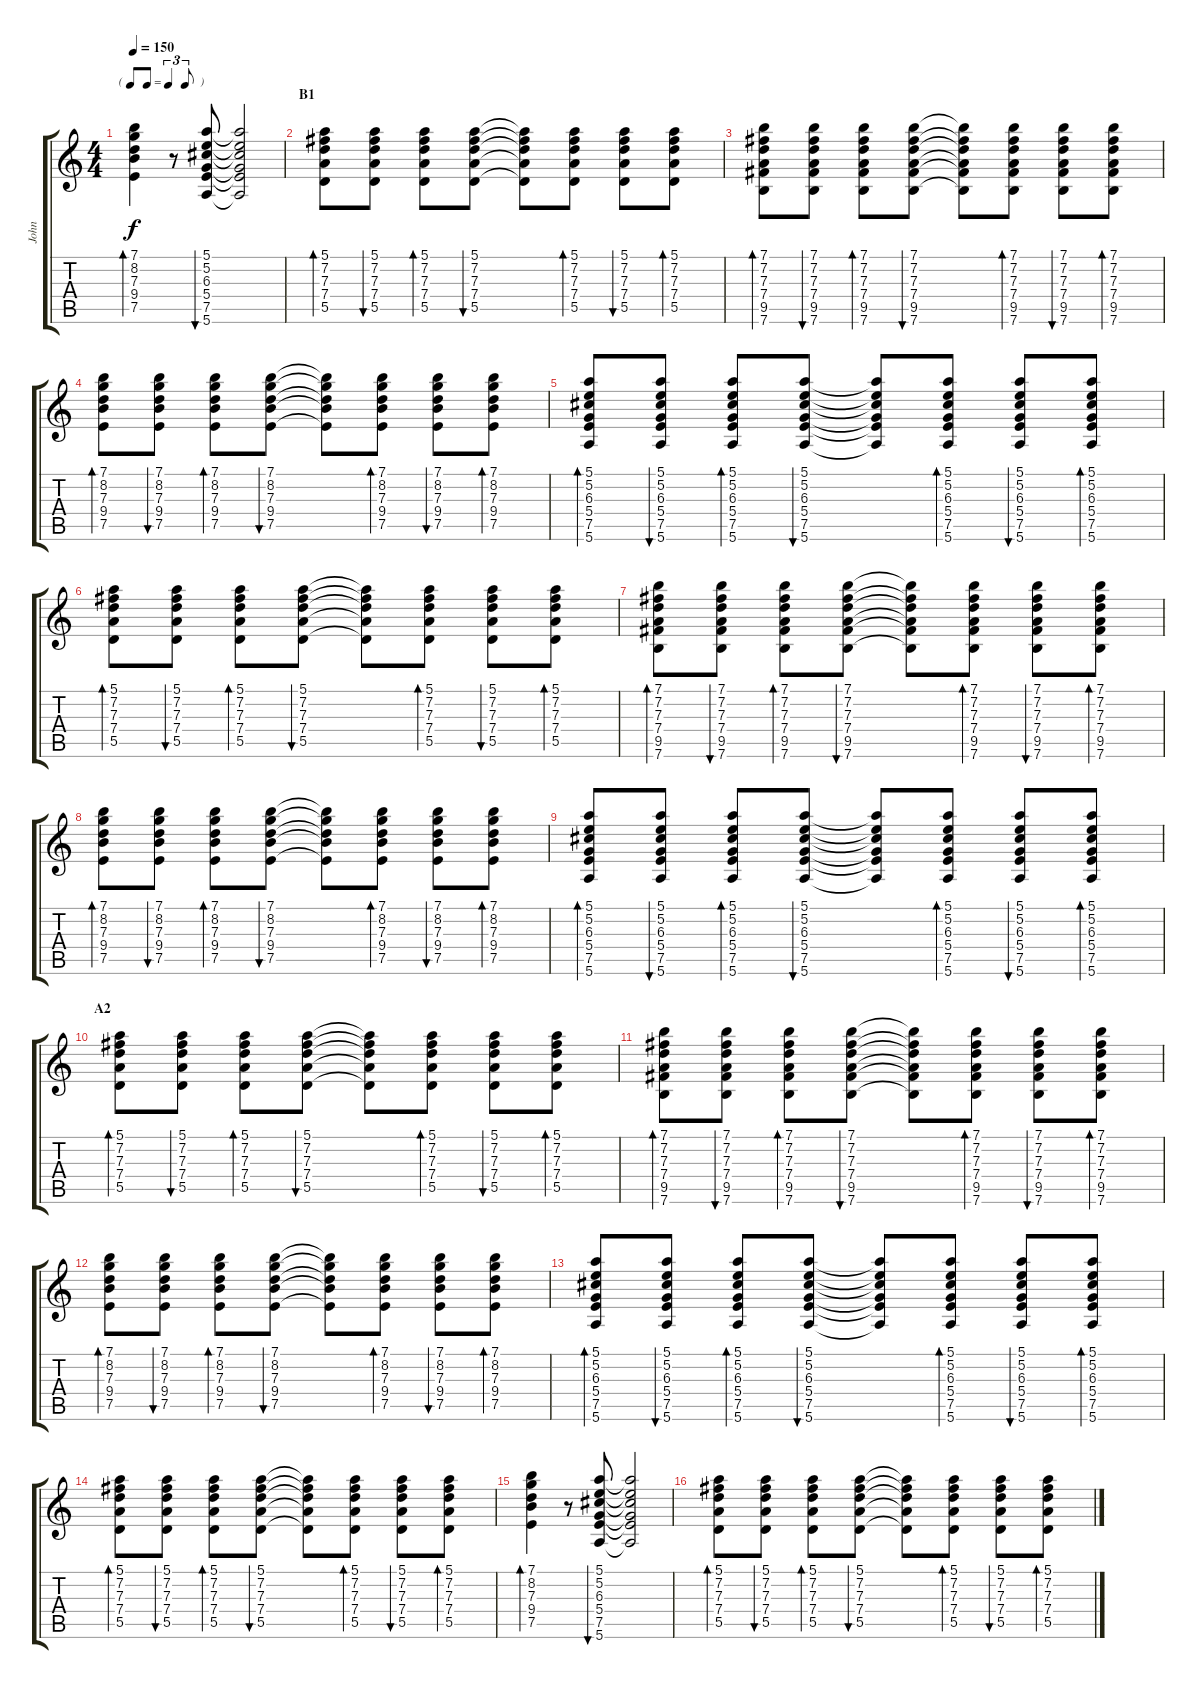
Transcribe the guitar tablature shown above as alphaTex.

\track ("John" "John") {instrument acousticguitarsteel}
\staff {score tabs}
\tuning (E4 B3 G3 D3 A2 E2) {hide}
\ts (4 4)
\tf triplet8th
\tempo 150
\clef g2
\ks c
(7.1 8.2 7.3 9.4 7.5).4{bd 60 dy f} r.8 (5.1 5.2 6.3 5.4 7.5 5.6).8{bu 60} (5.1{t} 5.2{t} 6.3{t} 5.4{t} 7.5{t} 5.6{t}).2 |
\section ("" "B1")
(5.1 7.2 7.3 7.4 5.5).8{bd 60} (5.1 7.2 7.3 7.4 5.5).8{bu 60} (5.1 7.2 7.3 7.4 5.5).8{bd 60} (5.1 7.2 7.3 7.4 5.5).8{bu 60} (5.1{t} 7.2{t} 7.3{t} 7.4{t} 5.5{t}).8 (5.1 7.2 7.3 7.4 5.5).8{bd 60} (5.1 7.2 7.3 7.4 5.5).8{bu 60} (5.1 7.2 7.3 7.4 5.5).8{bd 60} |
(7.1 7.2 7.3 7.4 9.5 7.6).8{bd 60} (7.1 7.2 7.3 7.4 9.5 7.6).8{bu 60} (7.1 7.2 7.3 7.4 9.5 7.6).8{bd 60} (7.1 7.2 7.3 7.4 9.5 7.6).8{bu 60} (7.1{t} 7.2{t} 7.3{t} 7.4{t} 9.5{t} 7.6{t}).8 (7.1 7.2 7.3 7.4 9.5 7.6).8{bd 60} (7.1 7.2 7.3 7.4 9.5 7.6).8{bu 60} (7.1 7.2 7.3 7.4 9.5 7.6).8{bd 60} |
(7.1 8.2 7.3 9.4 7.5).8{bd 60} (7.1 8.2 7.3 9.4 7.5).8{bu 60} (7.1 8.2 7.3 9.4 7.5).8{bd 60} (7.1 8.2 7.3 9.4 7.5).8{bu 60} (7.1{t} 8.2{t} 7.3{t} 9.4{t} 7.5{t}).8 (7.1 8.2 7.3 9.4 7.5).8{bd 60} (7.1 8.2 7.3 9.4 7.5).8{bu 60} (7.1 8.2 7.3 9.4 7.5).8{bd 60} |
(5.1 5.2 6.3 5.4 7.5 5.6).8{bd 60} (5.1 5.2 6.3 5.4 7.5 5.6).8{bu 60} (5.1 5.2 6.3 5.4 7.5 5.6).8{bd 60} (5.1 5.2 6.3 5.4 7.5 5.6).8{bu 60} (5.1{t} 5.2{t} 6.3{t} 5.4{t} 7.5{t} 5.6{t}).8 (5.1 5.2 6.3 5.4 7.5 5.6).8{bd 60} (5.1 5.2 6.3 5.4 7.5 5.6).8{bu 60} (5.1 5.2 6.3 5.4 7.5 5.6).8{bd 60} |
(5.1 7.2 7.3 7.4 5.5).8{bd 60} (5.1 7.2 7.3 7.4 5.5).8{bu 60} (5.1 7.2 7.3 7.4 5.5).8{bd 60} (5.1 7.2 7.3 7.4 5.5).8{bu 60} (5.1{t} 7.2{t} 7.3{t} 7.4{t} 5.5{t}).8 (5.1 7.2 7.3 7.4 5.5).8{bd 60} (5.1 7.2 7.3 7.4 5.5).8{bu 60} (5.1 7.2 7.3 7.4 5.5).8{bd 60} |
(7.1 7.2 7.3 7.4 9.5 7.6).8{bd 60} (7.1 7.2 7.3 7.4 9.5 7.6).8{bu 60} (7.1 7.2 7.3 7.4 9.5 7.6).8{bd 60} (7.1 7.2 7.3 7.4 9.5 7.6).8{bu 60} (7.1{t} 7.2{t} 7.3{t} 7.4{t} 9.5{t} 7.6{t}).8 (7.1 7.2 7.3 7.4 9.5 7.6).8{bd 60} (7.1 7.2 7.3 7.4 9.5 7.6).8{bu 60} (7.1 7.2 7.3 7.4 9.5 7.6).8{bd 60} |
(7.1 8.2 7.3 9.4 7.5).8{bd 60} (7.1 8.2 7.3 9.4 7.5).8{bu 60} (7.1 8.2 7.3 9.4 7.5).8{bd 60} (7.1 8.2 7.3 9.4 7.5).8{bu 60} (7.1{t} 8.2{t} 7.3{t} 9.4{t} 7.5{t}).8 (7.1 8.2 7.3 9.4 7.5).8{bd 60} (7.1 8.2 7.3 9.4 7.5).8{bu 60} (7.1 8.2 7.3 9.4 7.5).8{bd 60} |
(5.1 5.2 6.3 5.4 7.5 5.6).8{bd 60} (5.1 5.2 6.3 5.4 7.5 5.6).8{bu 60} (5.1 5.2 6.3 5.4 7.5 5.6).8{bd 60} (5.1 5.2 6.3 5.4 7.5 5.6).8{bu 60} (5.1{t} 5.2{t} 6.3{t} 5.4{t} 7.5{t} 5.6{t}).8 (5.1 5.2 6.3 5.4 7.5 5.6).8{bd 60} (5.1 5.2 6.3 5.4 7.5 5.6).8{bu 60} (5.1 5.2 6.3 5.4 7.5 5.6).8{bd 60} |
\section ("" "A2")
(5.1 7.2 7.3 7.4 5.5).8{bd 60} (5.1 7.2 7.3 7.4 5.5).8{bu 60} (5.1 7.2 7.3 7.4 5.5).8{bd 60} (5.1 7.2 7.3 7.4 5.5).8{bu 60} (5.1{t} 7.2{t} 7.3{t} 7.4{t} 5.5{t}).8 (5.1 7.2 7.3 7.4 5.5).8{bd 60} (5.1 7.2 7.3 7.4 5.5).8{bu 60} (5.1 7.2 7.3 7.4 5.5).8{bd 60} |
(7.1 7.2 7.3 7.4 9.5 7.6).8{bd 60} (7.1 7.2 7.3 7.4 9.5 7.6).8{bu 60} (7.1 7.2 7.3 7.4 9.5 7.6).8{bd 60} (7.1 7.2 7.3 7.4 9.5 7.6).8{bu 60} (7.1{t} 7.2{t} 7.3{t} 7.4{t} 9.5{t} 7.6{t}).8 (7.1 7.2 7.3 7.4 9.5 7.6).8{bd 60} (7.1 7.2 7.3 7.4 9.5 7.6).8{bu 60} (7.1 7.2 7.3 7.4 9.5 7.6).8{bd 60} |
(7.1 8.2 7.3 9.4 7.5).8{bd 60} (7.1 8.2 7.3 9.4 7.5).8{bu 60} (7.1 8.2 7.3 9.4 7.5).8{bd 60} (7.1 8.2 7.3 9.4 7.5).8{bu 60} (7.1{t} 8.2{t} 7.3{t} 9.4{t} 7.5{t}).8 (7.1 8.2 7.3 9.4 7.5).8{bd 60} (7.1 8.2 7.3 9.4 7.5).8{bu 60} (7.1 8.2 7.3 9.4 7.5).8{bd 60} |
(5.1 5.2 6.3 5.4 7.5 5.6).8{bd 60} (5.1 5.2 6.3 5.4 7.5 5.6).8{bu 60} (5.1 5.2 6.3 5.4 7.5 5.6).8{bd 60} (5.1 5.2 6.3 5.4 7.5 5.6).8{bu 60} (5.1{t} 5.2{t} 6.3{t} 5.4{t} 7.5{t} 5.6{t}).8 (5.1 5.2 6.3 5.4 7.5 5.6).8{bd 60} (5.1 5.2 6.3 5.4 7.5 5.6).8{bu 60} (5.1 5.2 6.3 5.4 7.5 5.6).8{bd 60} |
(5.1 7.2 7.3 7.4 5.5).8{bd 60} (5.1 7.2 7.3 7.4 5.5).8{bu 60} (5.1 7.2 7.3 7.4 5.5).8{bd 60} (5.1 7.2 7.3 7.4 5.5).8{bu 60} (5.1{t} 7.2{t} 7.3{t} 7.4{t} 5.5{t}).8 (5.1 7.2 7.3 7.4 5.5).8{bd 60} (5.1 7.2 7.3 7.4 5.5).8{bu 60} (5.1 7.2 7.3 7.4 5.5).8{bd 60} |
(7.1 8.2 7.3 9.4 7.5).4{bd 60} r.8 (5.1 5.2 6.3 5.4 7.5 5.6).8{bu 60} (5.1{t} 5.2{t} 6.3{t} 5.4{t} 7.5{t} 5.6{t}).2 |
(5.1 7.2 7.3 7.4 5.5).8{bd 60} (5.1 7.2 7.3 7.4 5.5).8{bu 60} (5.1 7.2 7.3 7.4 5.5).8{bd 60} (5.1 7.2 7.3 7.4 5.5).8{bu 60} (5.1{t} 7.2{t} 7.3{t} 7.4{t} 5.5{t}).8 (5.1 7.2 7.3 7.4 5.5).8{bd 60} (5.1 7.2 7.3 7.4 5.5).8{bu 60} (5.1 7.2 7.3 7.4 5.5).8{bd 60}
